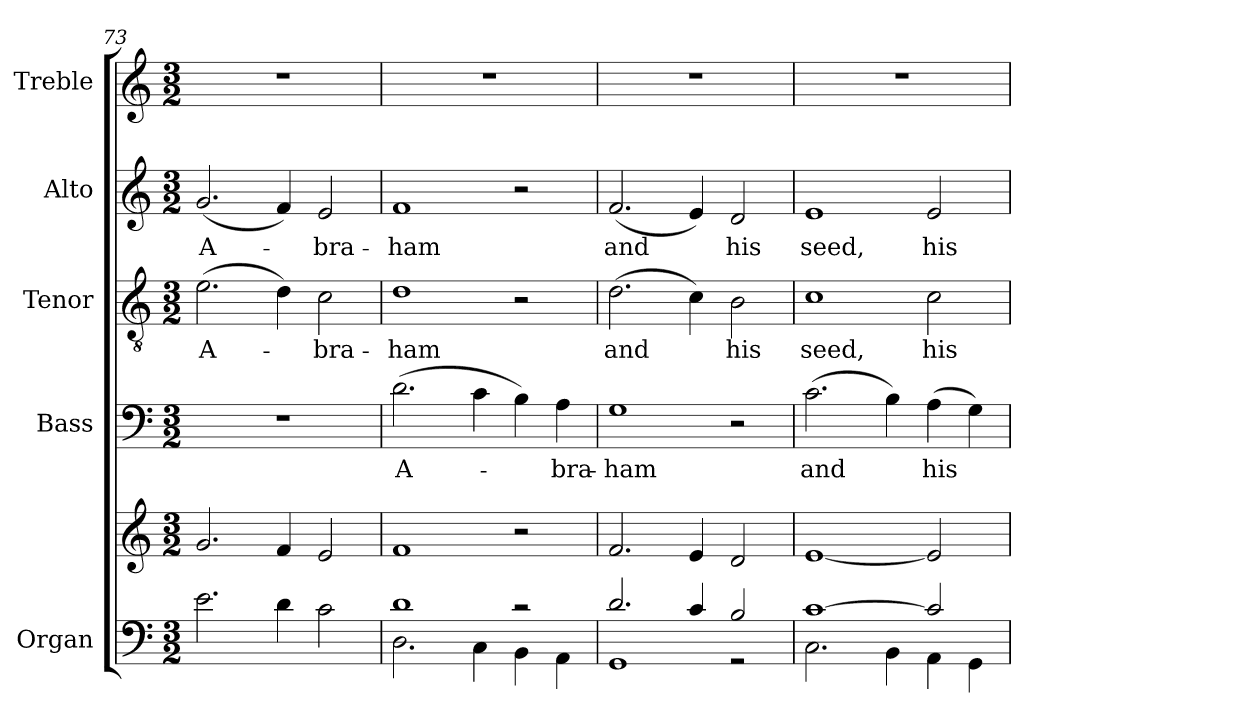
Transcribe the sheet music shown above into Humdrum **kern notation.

**kern	**kern	**kern	**text	**kern	**text	**kern	**text	**kern
*part5	*part5	*part4	*part4	*part3	*part3	*part2	*part2	*part1
*staff6	*staff5	*staff4	*staff4	*staff3	*staff3	*staff2	*staff2	*staff1
*I"Organ	*	*I"Bass	*	*I"Tenor	*	*I"Alto	*	*I"Treble
*I'Org.	*	*I'B.	*	*I'T.	*	*I'A.	*	*I'Tr.
*clefF4	*clefG2	*clefF4	*	*clefGv2	*	*clefG2	*	*clefG2
*	*	*	*	*ITrd7c12	*	*	*	*
*k[]	*k[]	*k[]	*	*k[]	*	*k[]	*	*k[]
*C:	*C:	*C:	*	*C:	*	*C:	*	*C:
*M3/2	*M3/2	*M3/2	*	*M3/2	*	*M3/2	*	*M3/2
=73	=73	=73	=73	=73	=73	=73	=73	=73
!	!	!LO:N:vis=1	!	!	!	!	!	!
!	!	!	!	!	!LO:LY:b:color=#000000	!	!	!
!	!	!	!	!	!	!	!LO:LY:b:color=#000000	!LO:N:vis=1
2.ei\	2.gi/	1.r	.	(2.Ei\	A-	(2.gi/	A-	1.r
4di\	4fi/	.	.	4Di\)	.	4fi/)	.	.
!	!	!	!	!	!LO:LY:b:color=#000000	!	!	!
!	!	!	!	!	!	!	!LO:LY:b:color=#000000	!
2ci\	2ei/	.	.	2Ci\	-bra-	2ei/	-bra-	.
=74	=74	=74	=74	=74	=74	=74	=74	=74
*^	*	*	*	*	*	*	*	*
!	!	!	!	!LO:LY:b:color=#000000	!	!	!	!	!
!	!	!	!	!	!	!LO:LY:b:color=#000000	!	!	!
!	!	!	!	!	!	!	!	!LO:LY:b:color=#000000	!LO:N:vis=1
1di	2.Di\	1fi	(2.di\	A-	1Di	-ham	1fi	-ham	1.r
.	4Ci\	.	4ci\	.	.	.	.	.	.
2r	4BBi\	2r	4Bi\)	.	2r	.	2r	.	.
!	!	!	!	!LO:LY:b:color=#000000	!	!	!	!	!
.	4AAi\	.	4Ai\	-bra-	.	.	.	.	.
=75	=75	=75	=75	=75	=75	=75	=75	=75	=75
!	!	!	!	!LO:LY:b:color=#000000	!	!	!	!	!
!	!	!	!	!	!	!LO:LY:b:color=#000000	!	!	!
!	!	!	!	!	!	!	!	!LO:LY:b:color=#000000	!LO:N:vis=1
2.di/	1GGi	2.fi/	1Gi	-ham	(2.Di\	and	(2.fi/	and	1.r
4ci/	.	4ei/	.	.	4Ci\)	.	4ei/)	.	.
!	!	!	!	!	!	!LO:LY:b:color=#000000	!	!	!
!	!	!	!	!	!	!	!	!LO:LY:b:color=#000000	!
2Bi/	2r	2di/	2r	.	2BBi\	his	2di/	his	.
=76	=76	=76	=76	=76	=76	=76	=76	=76	=76
!	!	!	!	!LO:LY:b:color=#000000	!	!	!	!	!
!	!	!	!	!	!	!LO:LY:b:color=#000000	!	!	!
!	!	!	!	!	!	!	!	!LO:LY:b:color=#000000	!LO:N:vis=1
[1ci	2.Ci\	[1ei	(2.ci\	and	1Ci	seed,	1ei	seed,	1.r
.	4BBi\	.	4Bi\)	.	.	.	.	.	.
!	!	!	!	!LO:LY:b:color=#000000	!	!	!	!	!
!	!	!	!	!	!	!LO:LY:b:color=#000000	!	!	!
!	!	!	!	!	!	!	!	!LO:LY:b:color=#000000	!
2ci/]	4AAi\	2ei/]	(4Ai\	his	2Ci\	his	2ei/	his	.
.	4GGi\	.	4Gi\)	.	.	.	.	.	.
*v	*v	*	*	*	*	*	*	*	*
=	=	=	=	=	=	=	=	=
*-	*-	*-	*-	*-	*-	*-	*-	*-
